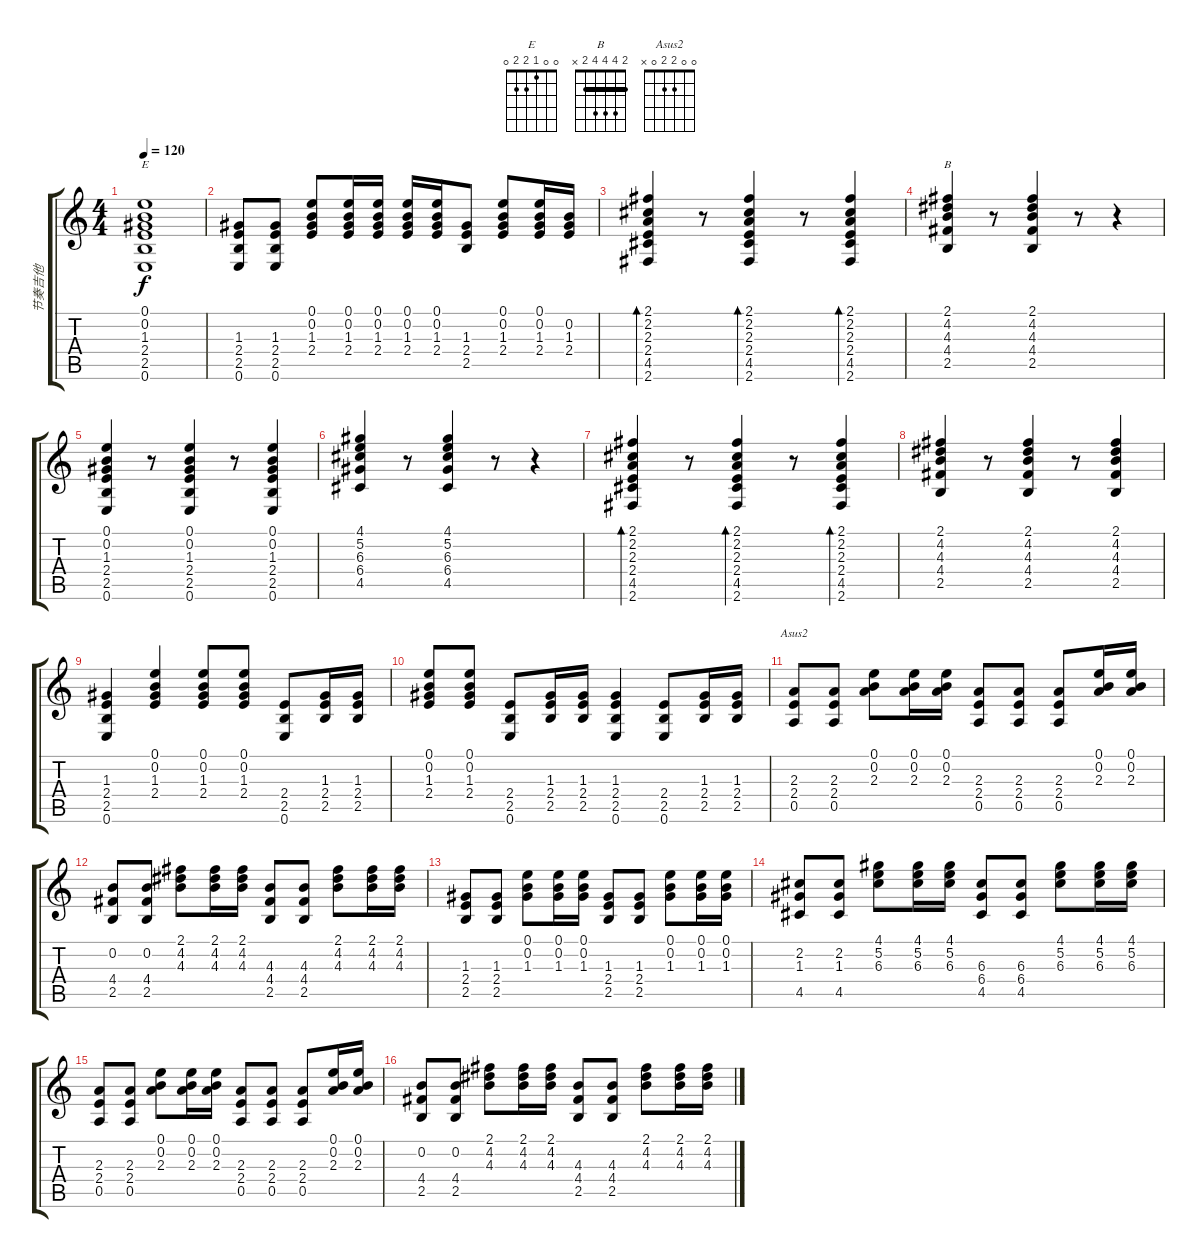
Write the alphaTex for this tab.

\track ("节奏吉他" "节奏吉他") {instrument acousticguitarsteel}
\staff {score tabs}
\tuning (E4 B3 G3 D3 A2 E2) {hide}
\chord ("E" 0 0 1 2 2 0)
\chord ("B" 2 4 4 4 2 x) {barre 2}
\chord ("Asus2" 0 0 2 2 0 x)
\ts (4 4)
\tempo 120
\clef g2
\ks c
(0.1 0.2 1.3 2.4 2.5 0.6).1{ch "E" dy f} |
(1.3 2.4 2.5 0.6).8 (1.3 2.4 2.5 0.6).8 (0.1 0.2 1.3 2.4).8 (0.1 0.2 1.3 2.4).16 (0.1 0.2 1.3 2.4).16 (0.1 0.2 1.3 2.4).16 (0.1 0.2 1.3 2.4).16 (1.3 2.4 2.5).8 (0.1 0.2 1.3 2.4).8 (0.1 0.2 1.3 2.4).16 (0.2 1.3 2.4).16 |
(2.1 2.2 2.3 2.4 4.5 2.6).4{bd 60} r.8 (2.1 2.2 2.3 2.4 4.5 2.6).4{bd 60} r.8 (2.1 2.2 2.3 2.4 4.5 2.6).4{bd 60} |
(2.1 4.2 4.3 4.4 2.5).4{ch "B"} r.8 (2.1 4.2 4.3 4.4 2.5).4 r.8 r.4 |
(0.1 0.2 1.3 2.4 2.5 0.6).4 r.8 (0.1 0.2 1.3 2.4 2.5 0.6).4 r.8 (0.1 0.2 1.3 2.4 2.5 0.6).4 |
(4.1 5.2 6.3 6.4 4.5).4 r.8 (4.1 5.2 6.3 6.4 4.5).4 r.8 r.4 |
(2.1 2.2 2.3 2.4 4.5 2.6).4{bd 60} r.8 (2.1 2.2 2.3 2.4 4.5 2.6).4{bd 60} r.8 (2.1 2.2 2.3 2.4 4.5 2.6).4{bd 60} |
(2.1 4.2 4.3 4.4 2.5).4 r.8 (2.1 4.2 4.3 4.4 2.5).4 r.8 (2.1 4.2 4.3 4.4 2.5).4 |
(1.3 2.4 2.5 0.6).4 (0.1 0.2 1.3 2.4).4 (0.1 0.2 1.3 2.4).8 (0.1 0.2 1.3 2.4).8 (2.4 2.5 0.6).8 (1.3 2.4 2.5).16 (1.3 2.4 2.5).16 |
(0.1 0.2 1.3 2.4).8 (0.1 0.2 1.3 2.4).8 (2.4 2.5 0.6).8 (1.3 2.4 2.5).16 (1.3 2.4 2.5).16 (1.3 2.4 2.5 0.6).4 (2.4 2.5 0.6).8 (1.3 2.4 2.5).16 (1.3 2.4 2.5).16 |
(2.3 2.4 0.5).8{ch "Asus2"} (2.3 2.4 0.5).8 (0.1 0.2 2.3).8 (0.1 0.2 2.3).16 (0.1 0.2 2.3).16 (2.3 2.4 0.5).8 (2.3 2.4 0.5).8 (2.3 2.4 0.5).8 (0.1 0.2 2.3).16 (0.1 0.2 2.3).16 |
(0.2 4.4 2.5).8 (0.2 4.4 2.5).8 (2.1 4.2 4.3).8 (2.1 4.2 4.3).16 (2.1 4.2 4.3).16 (4.3 4.4 2.5).8 (4.3 4.4 2.5).8 (2.1 4.2 4.3).8 (2.1 4.2 4.3).16 (2.1 4.2 4.3).16 |
(1.3 2.4 2.5).8 (1.3 2.4 2.5).8 (0.1 0.2 1.3).8 (0.1 0.2 1.3).16 (0.1 0.2 1.3).16 (1.3 2.4 2.5).8 (1.3 2.4 2.5).8 (0.1 0.2 1.3).8 (0.1 0.2 1.3).16 (0.1 0.2 1.3).16 |
(2.2 1.3 4.5).8 (2.2 1.3 4.5).8 (4.1 5.2 6.3).8 (4.1 5.2 6.3).16 (4.1 5.2 6.3).16 (6.3 6.4 4.5).8 (6.3 6.4 4.5).8 (4.1 5.2 6.3).8 (4.1 5.2 6.3).16 (4.1 5.2 6.3).16 |
(2.3 2.4 0.5).8 (2.3 2.4 0.5).8 (0.1 0.2 2.3).8 (0.1 0.2 2.3).16 (0.1 0.2 2.3).16 (2.3 2.4 0.5).8 (2.3 2.4 0.5).8 (2.3 2.4 0.5).8 (0.1 0.2 2.3).16 (0.1 0.2 2.3).16 |
(0.2 4.4 2.5).8 (0.2 4.4 2.5).8 (2.1 4.2 4.3).8 (2.1 4.2 4.3).16 (2.1 4.2 4.3).16 (4.3 4.4 2.5).8 (4.3 4.4 2.5).8 (2.1 4.2 4.3).8 (2.1 4.2 4.3).16 (2.1 4.2 4.3).16
